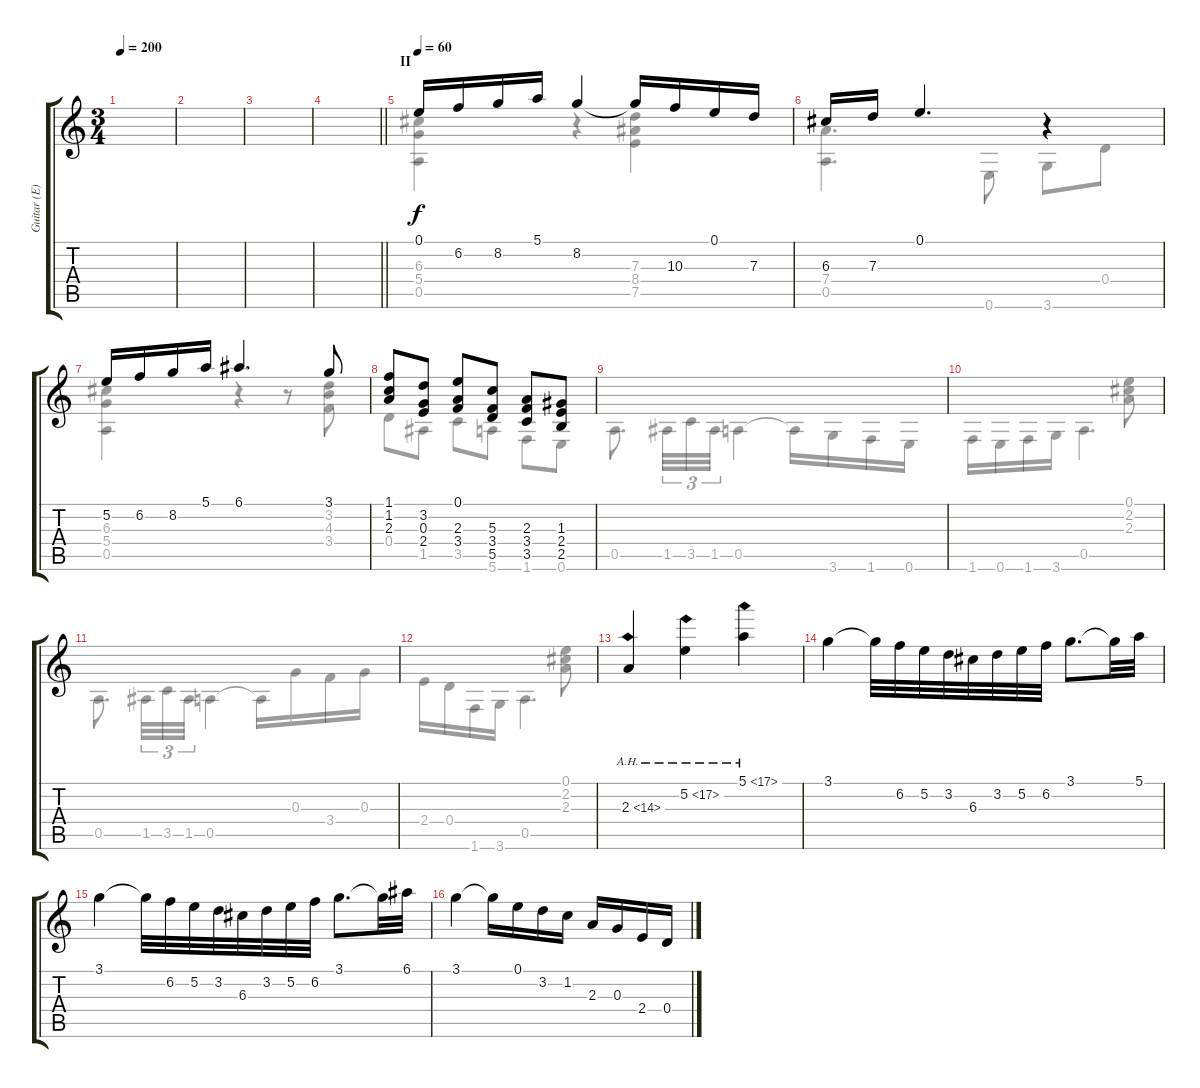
\track ("Guitar (E)" "Guitar (E)") {instrument acousticguitarnylon}
\staff {score tabs}
\tuning (E4 B3 G3 D3 A2 E2) {hide}
\voice
\ts (3 4)
\tempo 200
\clef g2
\ks aminor
|
|
|
\barLineRight lightlight
|
\section ("" "II")
\tempo 60
0.1.16 6.2.16 8.2.16 5.1.16 8.2.4 8.2{t}.16 10.3.16 0.1.16 7.3.16 |
6.3.16 7.3.16 0.1.4{d} r.4 |
5.2.16 6.2.16 8.2.16 5.1.16 6.1.4{d} 3.1.8 |
(1.1 1.2 2.3).8 (3.2 0.3 2.4).8 (0.1 2.3 3.4).8 (5.3 3.4 5.5).8 (2.3 3.4 3.5).8 (1.3 2.4 2.5).8 |
|
|
|
|
2.3{ah 12}.4 5.2{ah 12}.4 5.1{ah 12}.4 |
3.1.4 3.1{t}.32 6.2.32 5.2.32 3.2.32 6.3.32 3.2.32 5.2.32 6.2.32 3.1.8{d} 3.1{t}.32 5.1.32 |
3.1.4 3.1{t}.32 6.2.32 5.2.32 3.2.32 6.3.32 3.2.32 5.2.32 6.2.32 3.1.8{d} 3.1{t}.32 6.1.32 |
3.1.4 3.1{t}.16 0.1.16 3.2.16 1.2.16 2.3.16 0.3.16 2.4.16 0.4.16
\voice
\clef g2
\ottava regular
\simile none
\ks aminor
|
|
|
\barLineRight lightlight
|
(6.3 5.4 0.5).4 r.4 (7.3 8.4 7.5).4 |
(7.4 0.5).4{d} 0.6.8 3.6.8 0.4.8 |
(6.3 5.4 0.5).4 r.4 r.8 (3.2 4.3 3.4).8 |
0.4.8 1.5.8 3.5.8 5.6.8 1.6.8 0.6.8 |
0.5.8{d} 1.5.32{tu (3 2)} 3.5.32{tu (3 2)} 1.5.32{tu (3 2)} 0.5.4 0.5{t}.16 3.6.16 1.6.16 0.6.16 |
1.6.16 0.6.16 1.6.16 3.6.16 0.5.4{d} (0.1 2.2 2.3).8 |
0.5.8{d} 1.5.32{tu (3 2)} 3.5.32{tu (3 2)} 1.5.32{tu (3 2)} 0.5.4 0.5{t}.16 0.3.16 3.4.16 0.3.16 |
2.4.16 0.4.16 1.6.16 3.6.16 0.5.4{d} (0.1 2.2 2.3).8 |
|
|
|
